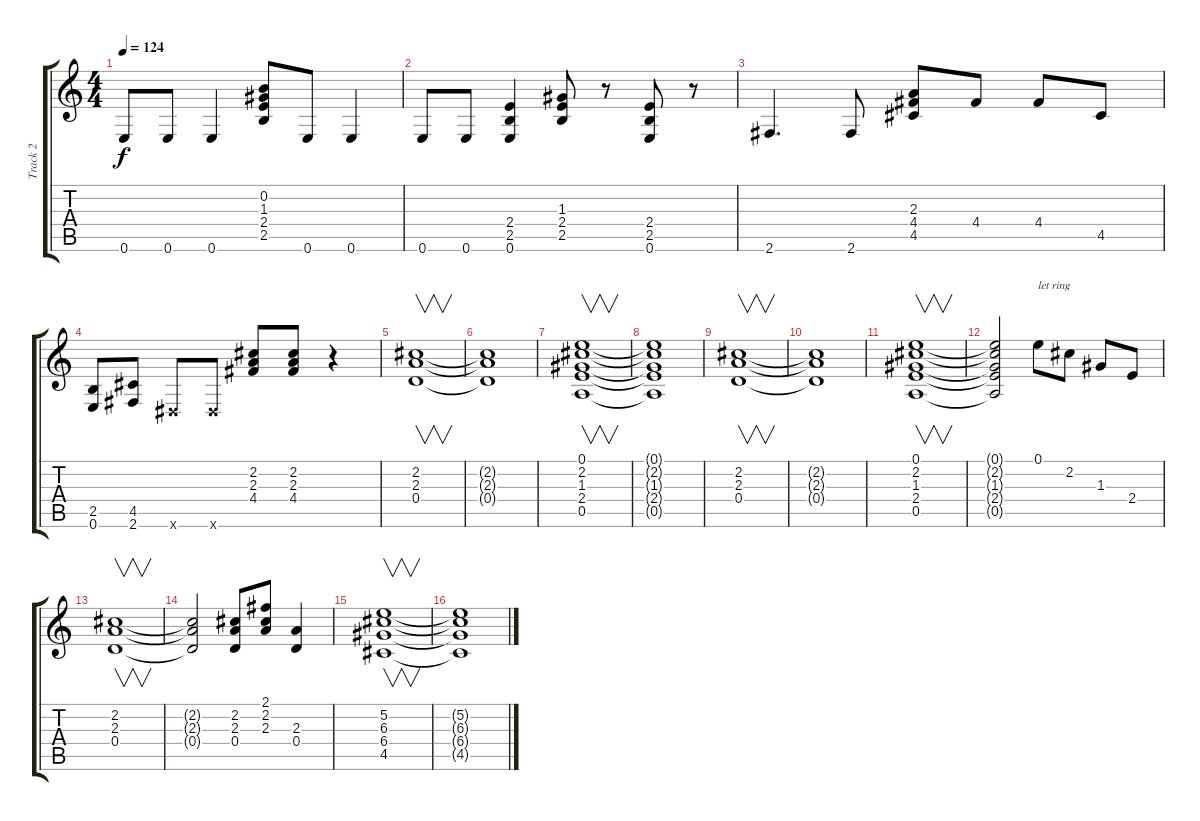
\track ("Track 2" "Track 2") {instrument electricguitarjazz}
\staff {score tabs}
\tuning (E4 B3 G3 D3 A2 E2) {hide}
\ts (4 4)
\tempo 124
\clef g2
\ks c
0.6.8{dy f} 0.6.8 0.6.4 (0.2 1.3 2.4 2.5).8 0.6.8 0.6.4 |
0.6.8 0.6.8 (2.4 2.5 0.6).4 (1.3 2.4 2.5).8 r.8 (2.4 2.5 0.6).8 r.8 |
2.6.4{d} 2.6.8 (2.3 4.4 4.5).8 4.4.8 4.4.8 4.5.8 |
(2.5 0.6).8 (4.5 2.6).8 -1.6{x}.8 -1.6{x}.8 (2.2 2.3 4.4).8 (2.2 2.3 4.4).8 r.4 |
(2.2 2.3 0.4).1{v} |
(2.2{t} 2.3{t} 0.4{t}).1 |
(0.1 2.2 1.3 2.4 0.5).1{v} |
(0.1{t} 2.2{t} 1.3{t} 2.4{t} 0.5{t}).1 |
(2.2 2.3 0.4).1{v} |
(2.2{t} 2.3{t} 0.4{t}).1 |
(0.1 2.2 1.3 2.4 0.5).1{v} |
(0.1{t} 2.2{t} 1.3{t} 2.4{t} 0.5{t}).2 0.1.8{txt "let ring"} 2.2.8 1.3.8 2.4.8 |
(2.2 2.3 0.4).1{v} |
(2.2{t} 2.3{t} 0.4{t}).2 (2.2 2.3 0.4).8 (2.1 2.2 2.3).8 (2.3 0.4).4 |
(5.2 6.3 6.4 4.5).1{v} |
(5.2{t} 6.3{t} 6.4{t} 4.5{t}).1
